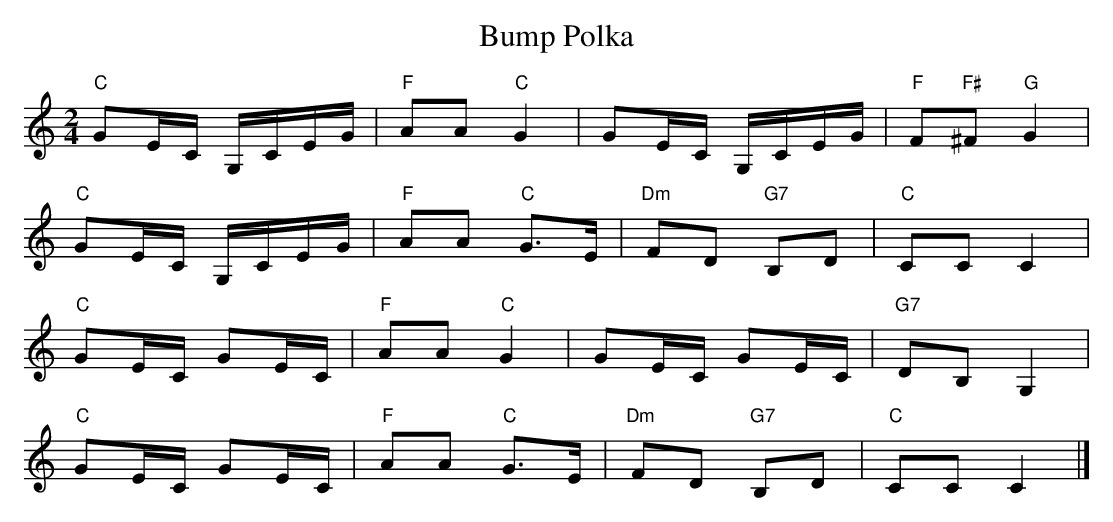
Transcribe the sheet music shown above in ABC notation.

X:1
T:Bump Polka
M:2/4
L:1/16
K:C
"C"G2EC G,CEG|"F"A2A2"C"G4|G2EC G,CEG|"F"F2"F#"^F2"G"G4|
"C"G2EC G,CEG|"F"A2A2 "C"G3E|"Dm"F2D2 "G7"B,2D2|"C"C2C2 C4|
"C"G2EC G2EC|"F"A2A2"C"G4|G2EC G2EC|"G7"D2B,2G,4|
"C"G2EC G2EC|"F"A2A2 "C"G3E|"Dm"F2D2 "G7"B,2D2|"C"C2C2 C4|]
